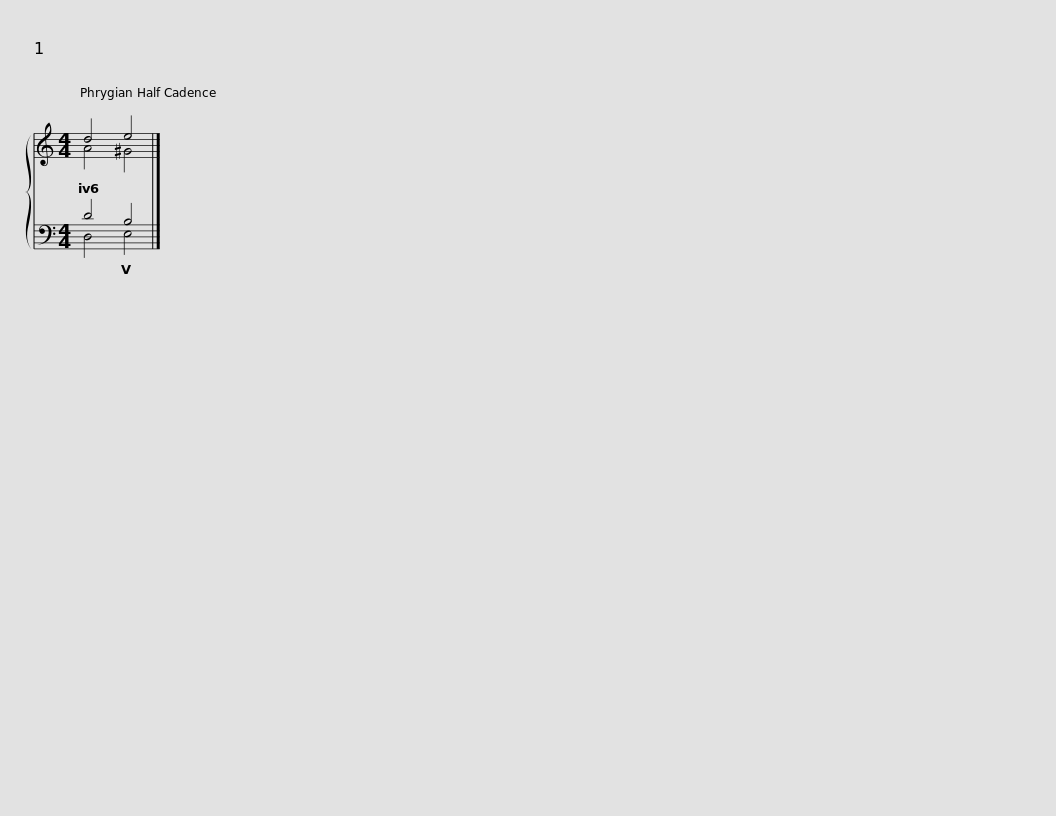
X:1
%%score { ( 1 2 ) | ( 3 4 ) }
L:1/8
M:4/4
I:linebreak $
K:C
V:1 treble
V:2 treble
V:3 bass
V:4 bass
V:1
 d4 e4 |] %1
V:2
 A4 ^G4 |] %1
V:3
 D4 B,4 |] %1
V:4
 D,4 E,4 |] %1
